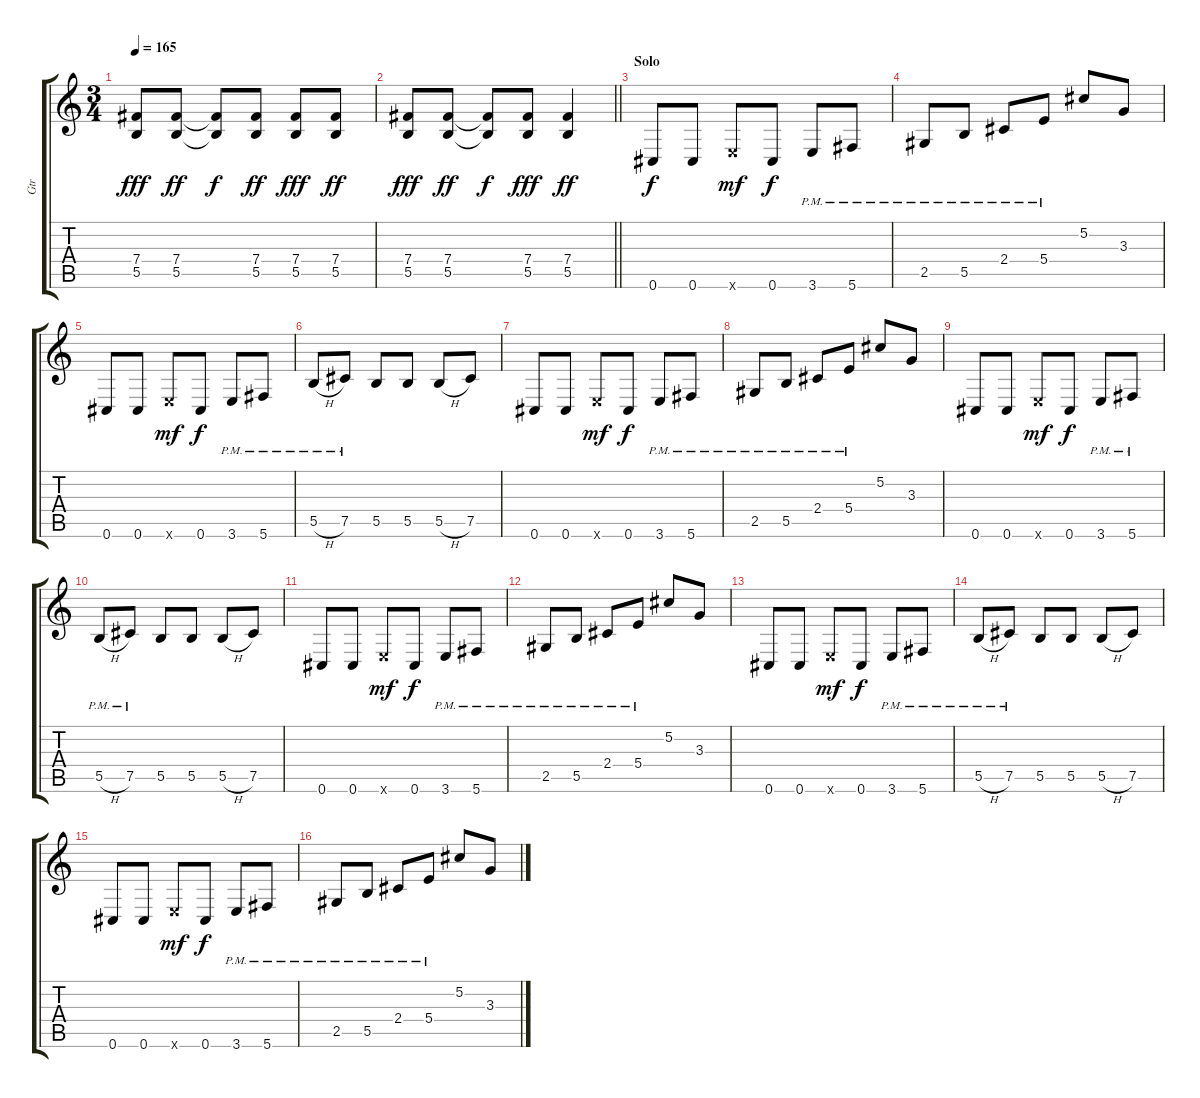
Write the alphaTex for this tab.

\track ("Gtr" "Gtr") {instrument overdrivenguitar}
\staff {score tabs}
\tuning (Db4 Ab3 E3 B2 Gb2 Db2) {hide}
\ts (3 4)
\tempo 165
\clef g2
\ks c
(7.4 5.5).8{dy fff} (7.4 5.5).8{dy ff} (7.4{t} 5.5{t}).8{dy f} (7.4 5.5).8{dy ff} (7.4 5.5).8{dy fff} (7.4 5.5).8{dy ff} |
\barLineRight lightlight
(7.4 5.5).8{dy fff} (7.4 5.5).8{dy ff} (7.4{t} 5.5{t}).8{dy f} (7.4 5.5).8{dy fff} (7.4 5.5).4{dy ff} |
\section ("" "Solo")
0.6.8{dy f} 0.6.8 3.6{x}.8{dy mf} 0.6.8{dy f} 3.6{pm}.8 5.6{pm}.8 |
2.5{pm}.8 5.5{pm}.8 2.4{pm}.8 5.4{pm}.8 5.2.8 3.3.8 |
0.6.8 0.6.8 3.6{x}.8{dy mf} 0.6.8{dy f} 3.6{pm}.8 5.6{pm}.8 |
5.5{h pm}.8 7.5{pm}.8 5.5.8 5.5.8 5.5{h}.8 7.5.8 |
0.6.8 0.6.8 3.6{x}.8{dy mf} 0.6.8{dy f} 3.6{pm}.8 5.6{pm}.8 |
2.5{pm}.8 5.5{pm}.8 2.4{pm}.8 5.4{pm}.8 5.2.8 3.3.8 |
0.6.8 0.6.8 3.6{x}.8{dy mf} 0.6.8{dy f} 3.6{pm}.8 5.6{pm}.8 |
5.5{h pm}.8 7.5{pm}.8 5.5.8 5.5.8 5.5{h}.8 7.5.8 |
0.6.8 0.6.8 3.6{x}.8{dy mf} 0.6.8{dy f} 3.6{pm}.8 5.6{pm}.8 |
2.5{pm}.8 5.5{pm}.8 2.4{pm}.8 5.4{pm}.8 5.2.8 3.3.8 |
0.6.8 0.6.8 3.6{x}.8{dy mf} 0.6.8{dy f} 3.6{pm}.8 5.6{pm}.8 |
5.5{h pm}.8 7.5{pm}.8 5.5.8 5.5.8 5.5{h}.8 7.5.8 |
0.6.8 0.6.8 3.6{x}.8{dy mf} 0.6.8{dy f} 3.6{pm}.8 5.6{pm}.8 |
2.5{pm}.8 5.5{pm}.8 2.4{pm}.8 5.4{pm}.8 5.2.8 3.3.8
